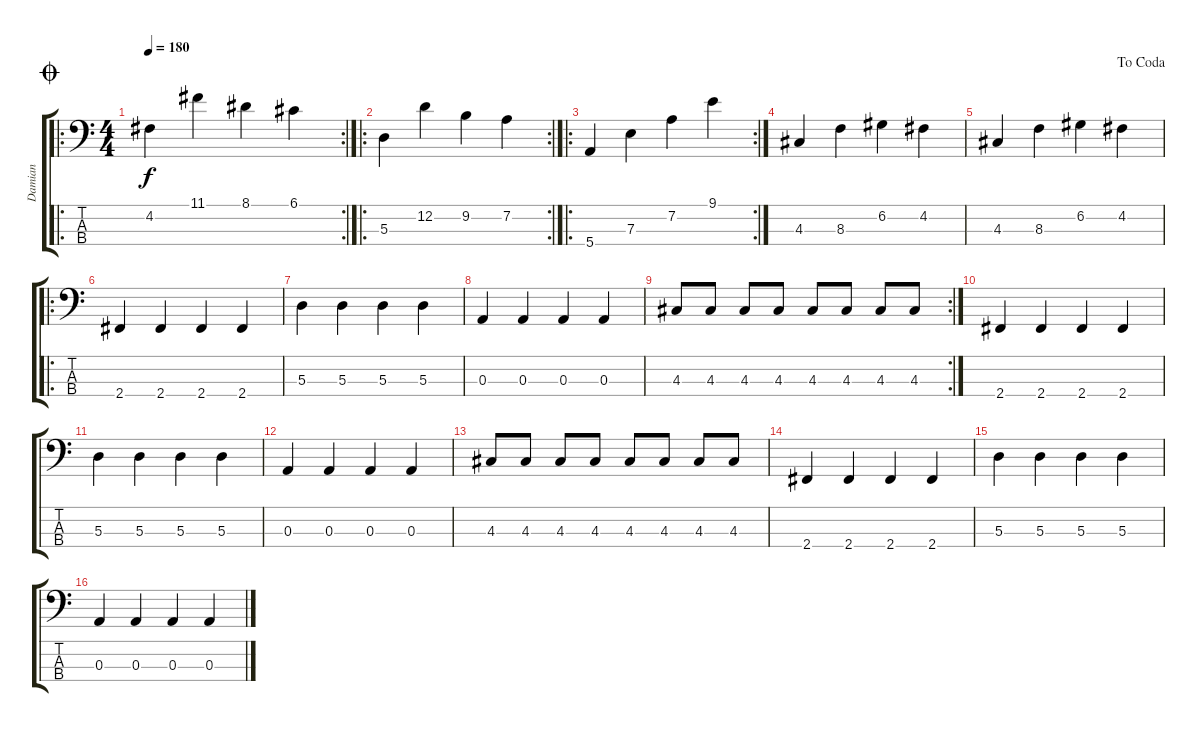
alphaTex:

\track ("Damian" "Damian") {instrument electricbassfinger}
\staff {score tabs}
\tuning (G2 D2 A1 E1) {hide}
\ro
\rc 2
\ts (4 4)
\jump coda
\tempo 180
\clef f4
\ks c
4.2.4{dy f} 11.1.4 8.1.4 6.1.4 |
\ro
\rc 2
5.3.4 12.2.4 9.2.4 7.2.4 |
\ro
\rc 2
5.4.4 7.3.4 7.2.4 9.1.4 |
4.3.4 8.3.4 6.2.4 4.2.4 |
\jump dacoda
4.3.4 8.3.4 6.2.4 4.2.4 |
\ro
2.4.4 2.4.4 2.4.4 2.4.4 |
5.3.4 5.3.4 5.3.4 5.3.4 |
0.3.4 0.3.4 0.3.4 0.3.4 |
\rc 2
4.3.8 4.3.8 4.3.8 4.3.8 4.3.8 4.3.8 4.3.8 4.3.8 |
2.4.4 2.4.4 2.4.4 2.4.4 |
5.3.4 5.3.4 5.3.4 5.3.4 |
0.3.4 0.3.4 0.3.4 0.3.4 |
4.3.8 4.3.8 4.3.8 4.3.8 4.3.8 4.3.8 4.3.8 4.3.8 |
2.4.4 2.4.4 2.4.4 2.4.4 |
5.3.4 5.3.4 5.3.4 5.3.4 |
0.3.4 0.3.4 0.3.4 0.3.4
